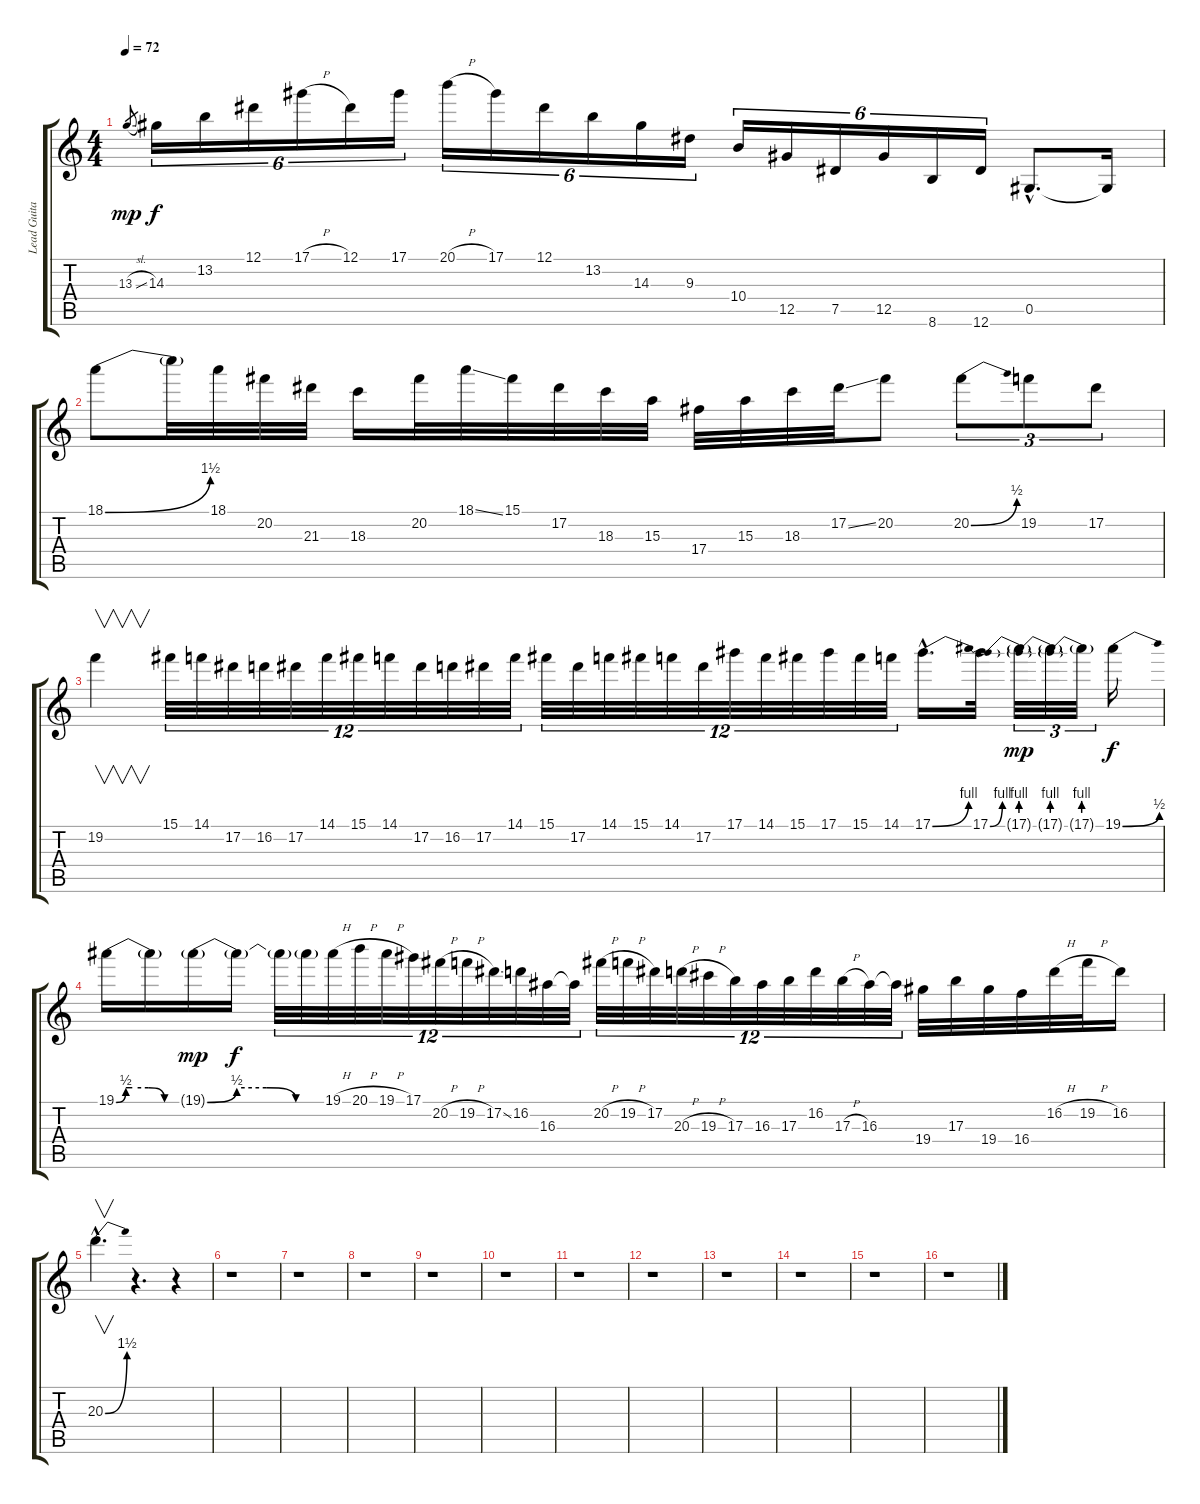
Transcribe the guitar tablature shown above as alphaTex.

\track ("Lead Guitar" "Lead Guita") {instrument distortionguitar}
\staff {score tabs}
\tuning (Eb4 Bb3 Gb3 Db3 Ab2 Eb2) {hide}
\ts (4 4)
\tempo 72
\clef g2
\ks c
13.3{sl}.8{gr dy mp} 14.3.16{tu (6 4) dy f} 13.2.16{tu (6 4)} 12.1.16{tu (6 4)} 17.1{h}.16{tu (6 4)} 12.1.16{tu (6 4)} 17.1.16{tu (6 4)} 20.1{h}.16{tu (6 4)} 17.1.16{tu (6 4)} 12.1.16{tu (6 4)} 13.2.16{tu (6 4)} 14.3.16{tu (6 4)} 9.3.16{tu (6 4)} 10.4.16{tu (6 4)} 12.5.16{tu (6 4)} 7.5.16{tu (6 4)} 12.5.16{tu (6 4)} 8.6.16{tu (6 4)} 12.6.16{tu (6 4)} 0.5{hac}.8{d} 0.5{t}.16 |
18.1{be (bend 0 0 60 6)}.8 18.1{t}.32 18.1.32 20.2.32 21.3.32 18.3.16 20.2.32 18.1{ss}.32 15.1.32 17.2.32 18.3.32 15.3.32 17.4.32 15.3.32 18.3.32 17.2{ss}.32 20.2.8 20.2{be (bend 0 0 60 2)}.8{tu (3 2)} 19.2.8{tu (3 2)} 17.2.8{tu (3 2)} |
19.2.4{v} 15.1.32{tu (12 8)} 14.1.32{tu (12 8)} 17.2.32{tu (12 8)} 16.2.32{tu (12 8)} 17.2.32{tu (12 8)} 14.1.32{tu (12 8)} 15.1.32{tu (12 8)} 14.1.32{tu (12 8)} 17.2.32{tu (12 8)} 16.2.32{tu (12 8)} 17.2.32{tu (12 8)} 14.1.32{tu (12 8)} 15.1.32{tu (12 8)} 17.2.32{tu (12 8)} 14.1.32{tu (12 8)} 15.1.32{tu (12 8)} 14.1.32{tu (12 8)} 17.2.32{tu (12 8)} 17.1.32{tu (12 8)} 14.1.32{tu (12 8)} 15.1.32{tu (12 8)} 17.1.32{tu (12 8)} 15.1.32{tu (12 8)} 14.1.32{tu (12 8)} 17.1{be (bend 0 0 60 4) hac}.16{d} 17.1{be (bend 0 0 60 4)}.32 17.1{be (prebend 0 4 60 4) g}.32{tu (3 2) dy mp} 17.1{be (prebend 0 4 60 4) g}.32{tu (3 2)} 17.1{be (prebend 0 4 60 4) g}.32{tu (3 2)} 19.1{be (bend 0 0 60 2)}.16{dy f} |
19.1{be (custom 0 0 9 2 15 2 30 2 45 0 60 0)}.16 19.1{t}.16 19.1{be (custom 0 0 15 2 30 2 45 0 60 0) g}.16{dy mp} 19.1{t}.16{dy f} 19.1{t}.32{tu (12 8)} 19.1{t}.32{tu (12 8)} 19.1{h}.32{tu (12 8)} 20.1{h}.32{tu (12 8)} 19.1{h}.32{tu (12 8)} 17.1.32{tu (12 8)} 20.2{h}.32{tu (12 8)} 19.2{h}.32{tu (12 8)} 17.2{ss}.32{tu (12 8)} 16.2.32{tu (12 8)} 16.3.32{tu (12 8)} 16.3{t}.32{tu (12 8)} 20.2{h}.32{tu (12 8)} 19.2{h}.32{tu (12 8)} 17.2.32{tu (12 8)} 20.3{h}.32{tu (12 8)} 19.3{h}.32{tu (12 8)} 17.3.32{tu (12 8)} 16.3.32{tu (12 8)} 17.3.32{tu (12 8)} 16.2.32{tu (12 8)} 17.3{h}.32{tu (12 8)} 16.3.32{tu (12 8)} 16.3{t}.32{tu (12 8)} 19.4.32 17.3.32 19.4.32 16.4.32 16.2{h}.32 19.2{h}.32 16.2.16 |
20.3{be (bend 0 0 60 6) hac}.4{v d} r.4{d} r.4 |
r.1 |
r.1 |
r.1 |
r.1 |
r.1 |
r.1 |
r.1 |
r.1 |
r.1 |
r.1 |
r.1
